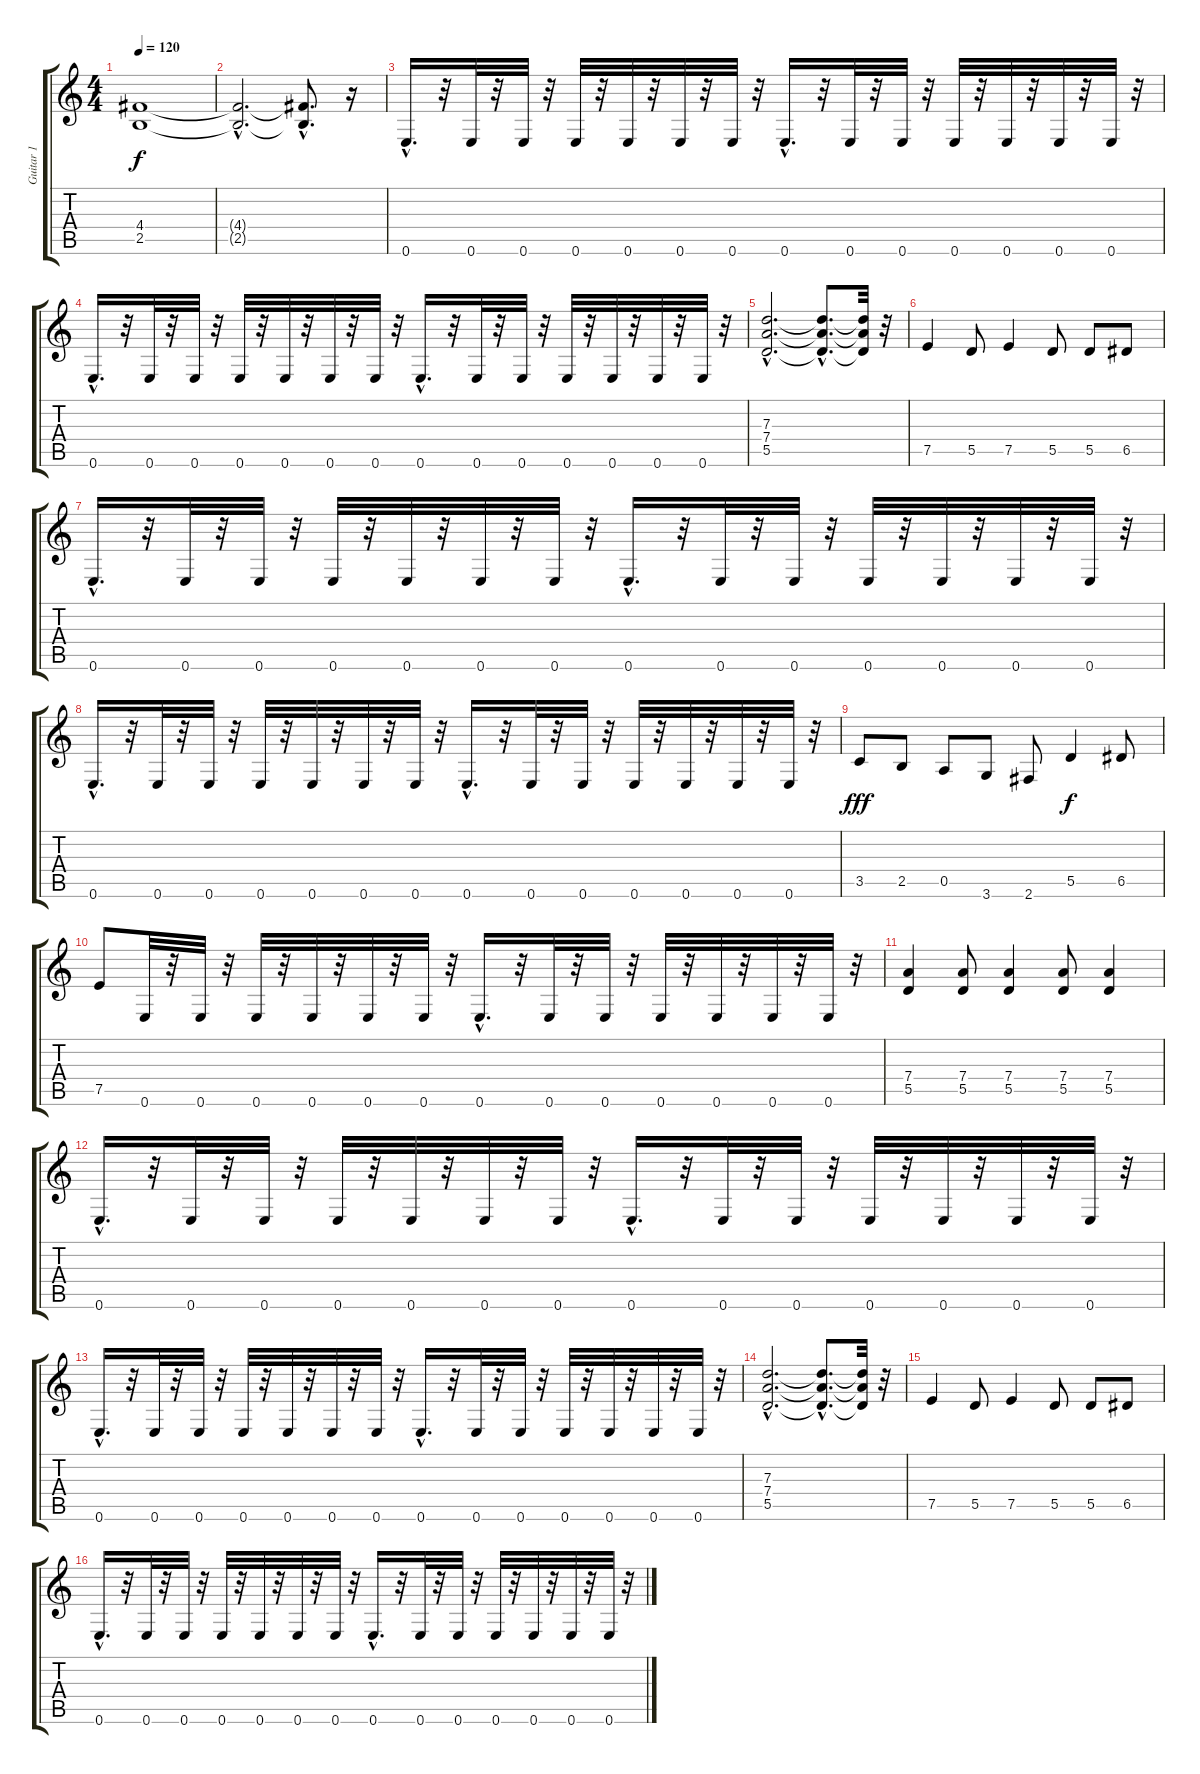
\track ("Guitar 1" "Guitar 1") {instrument distortionguitar}
\staff {score tabs}
\tuning (E4 B3 G3 D3 A2 E2) {hide}
\ts (4 4)
\tempo 120
\clef g2
\ks c
(4.4 2.5).1{dy f} |
(4.4{hac t} 2.5{hac t}).2{d} (4.4{hac t} 2.5{hac t}).8{d} r.16 |
0.6{hac}.16{d} r.32 0.6.32 r.32 0.6.32 r.32 0.6.32 r.32 0.6.32 r.32 0.6.32 r.32 0.6.32 r.32 0.6{hac}.16{d} r.32 0.6.32 r.32 0.6.32 r.32 0.6.32 r.32 0.6.32 r.32 0.6.32 r.32 0.6.32 r.32 |
0.6{hac}.16{d} r.32 0.6.32 r.32 0.6.32 r.32 0.6.32 r.32 0.6.32 r.32 0.6.32 r.32 0.6.32 r.32 0.6{hac}.16{d} r.32 0.6.32 r.32 0.6.32 r.32 0.6.32 r.32 0.6.32 r.32 0.6.32 r.32 0.6.32 r.32 |
(7.3{hac} 7.4{hac} 5.5{hac}).2{d} (7.3{hac t} 7.4{hac t} 5.5{hac t}).8{d} (7.3{t} 7.4{t} 5.5{t}).32 r.32 |
7.5.4 5.5.8 7.5.4 5.5.8 5.5.8 6.5.8 |
0.6{hac}.16{d} r.32 0.6.32 r.32 0.6.32 r.32 0.6.32 r.32 0.6.32 r.32 0.6.32 r.32 0.6.32 r.32 0.6{hac}.16{d} r.32 0.6.32 r.32 0.6.32 r.32 0.6.32 r.32 0.6.32 r.32 0.6.32 r.32 0.6.32 r.32 |
0.6{hac}.16{d} r.32 0.6.32 r.32 0.6.32 r.32 0.6.32 r.32 0.6.32 r.32 0.6.32 r.32 0.6.32 r.32 0.6{hac}.16{d} r.32 0.6.32 r.32 0.6.32 r.32 0.6.32 r.32 0.6.32 r.32 0.6.32 r.32 0.6.32 r.32 |
3.5.8{dy fff} 2.5.8 0.5.8 3.6.8 2.6.8 5.5.4{dy f} 6.5.8 |
7.5.8 0.6.32 r.32 0.6.32 r.32 0.6.32 r.32 0.6.32 r.32 0.6.32 r.32 0.6.32 r.32 0.6{hac}.16{d} r.32 0.6.32 r.32 0.6.32 r.32 0.6.32 r.32 0.6.32 r.32 0.6.32 r.32 0.6.32 r.32 |
(7.4 5.5).4 (7.4 5.5).8 (7.4 5.5).4 (7.4 5.5).8 (7.4 5.5).4 |
0.6{hac}.16{d} r.32 0.6.32 r.32 0.6.32 r.32 0.6.32 r.32 0.6.32 r.32 0.6.32 r.32 0.6.32 r.32 0.6{hac}.16{d} r.32 0.6.32 r.32 0.6.32 r.32 0.6.32 r.32 0.6.32 r.32 0.6.32 r.32 0.6.32 r.32 |
0.6{hac}.16{d} r.32 0.6.32 r.32 0.6.32 r.32 0.6.32 r.32 0.6.32 r.32 0.6.32 r.32 0.6.32 r.32 0.6{hac}.16{d} r.32 0.6.32 r.32 0.6.32 r.32 0.6.32 r.32 0.6.32 r.32 0.6.32 r.32 0.6.32 r.32 |
(7.3{hac} 7.4{hac} 5.5{hac}).2{d} (7.3{hac t} 7.4{hac t} 5.5{hac t}).8{d} (7.3{t} 7.4{t} 5.5{t}).32 r.32 |
7.5.4 5.5.8 7.5.4 5.5.8 5.5.8 6.5.8 |
0.6{hac}.16{d} r.32 0.6.32 r.32 0.6.32 r.32 0.6.32 r.32 0.6.32 r.32 0.6.32 r.32 0.6.32 r.32 0.6{hac}.16{d} r.32 0.6.32 r.32 0.6.32 r.32 0.6.32 r.32 0.6.32 r.32 0.6.32 r.32 0.6.32 r.32
